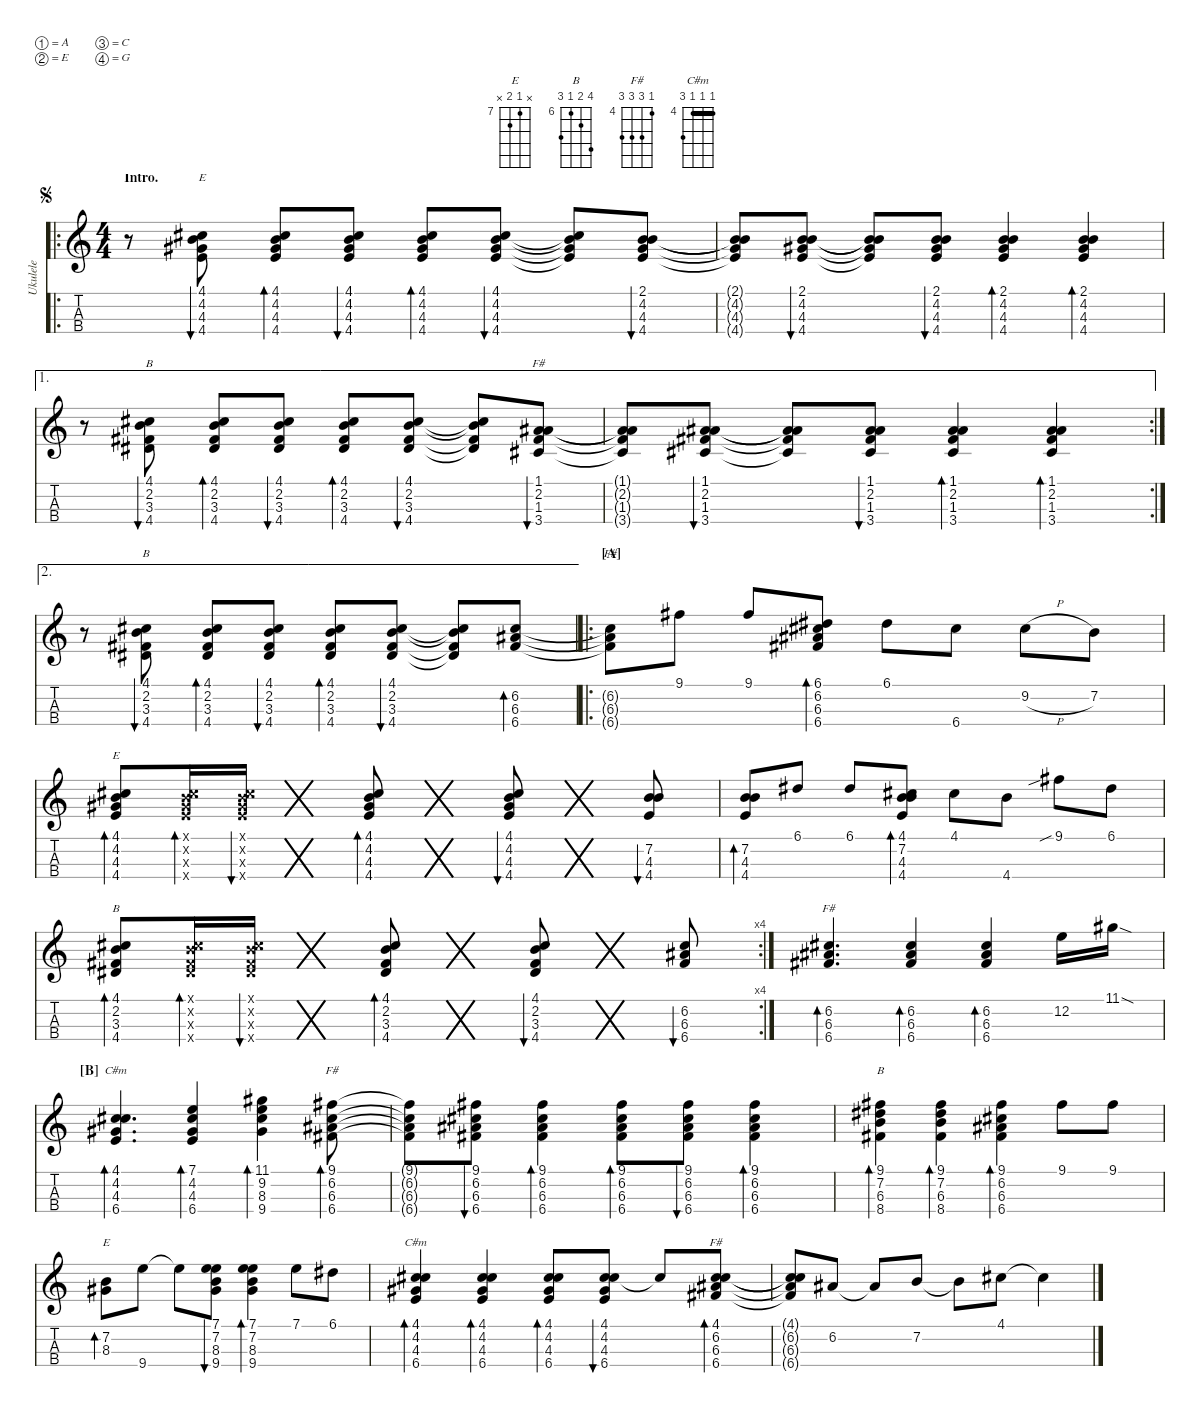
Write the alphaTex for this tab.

\defaultSystemsLayout 4
\hideDynamics
\bracketExtendMode nobrackets
\otherSystemsTrackNameOrientation horizontal
\defaultBarNumberDisplay Hide
\track ("Ukulele" "Ukulele") {instrument acousticguitarnylon}
\staff {score tabs}
\tuning (A4 E4 C4 G4)
\displaytranspose 0
\chord ("E" 4 4 4 4) {barre (4 4 4)}
\chord ("B" 4 2 3 4)
\chord ("F#" 1 2 1 3) {barre 1}
\chord ("F#" x 6 6 6) {firstfret 6 barre (6 6)}
\chord ("C#m" 4 4 4 6) {firstfret 4 barre (4 4)}
\chord ("F#" 9 6 6 6) {firstfret 6 barre (6 6)}
\chord ("B" 9 7 6 8) {firstfret 6}
\chord ("E" x 7 8 x) {firstfret 7}
\chord ("F#" 4 6 6 6) {firstfret 4}
\ro
\ts (4 4)
\section ("" "Intro.")
\jump segno
\tempo (120 hide)
\clef g2
\ks c
r.8{dy mf instrument acousticguitarnylon beam Down} (4.3 4.2{acc #} 4.4 4.1{acc #}).8{bu 30 ch "E" beam Up} (4.3 4.2{acc #} 4.4 4.1{acc #}).8{bd 30 beam Up} (4.3 4.2{acc #} 4.4 4.1{acc #}).8{bu 30 beam Up} (4.3 4.2{acc #} 4.4 4.1{acc #}).8{bd 30 beam Up} (4.3 4.2{acc #} 4.4 4.1{acc #}).8{bu 30 beam Up} (4.4{t} 4.3{t} 4.2{t acc #} 4.1{t acc #}).8{beam Up} (4.3 4.2{acc #} 4.4 2.1).8{bu 30 beam Up} |
(2.1{t} 4.2{t acc #} 4.3{t} 4.4{t}).8{beam Up} (2.1 4.2{acc #} 4.3 4.4).8{bu 30 beam Up} (4.4{t} 4.3{t} 4.2{t acc #} 2.1{t}).8{beam Up} (2.1 4.2{acc #} 4.3 4.4).8{bu 30 beam Up} (2.1 4.2{acc #} 4.3 4.4).4{bd 30 beam Up} (2.1 4.2{acc #} 4.3 4.4).4{bd 30 beam Up} |
\ae 1
r.8{beam Down} (3.3{acc #} 2.2{acc #} 4.4 4.1{acc #}).8{bu 30 ch "B" beam Up} (3.3{acc #} 2.2{acc #} 4.4 4.1{acc #}).8{bd 30 beam Up} (3.3{acc #} 2.2{acc #} 4.4 4.1{acc #}).8{bu 30 beam Up} (3.3{acc #} 2.2{acc #} 4.4 4.1{acc #}).8{bd 30 beam Up} (3.3{acc #} 2.2{acc #} 4.4 4.1{acc #}).8{bu 30 beam Up} (4.4{t} 3.3{t acc #} 2.2{t acc #} 4.1{t acc #}).8{beam Up} (1.3{acc #} 2.2{acc #} 3.4{acc #} 1.1{acc #}).8{bu 30 ch "F#" beam Up} |
\ae 1
\rc 2
(1.3{t acc #} 2.2{t acc #} 3.4{t acc #} 1.1{t acc #}).8{beam Up} (1.3{acc #} 2.2{acc #} 3.4{acc #} 1.1{acc #}).8{bu 30 beam Up} (1.3{t acc #} 2.2{t acc #} 3.4{t acc #} 1.1{t acc #}).8{beam Up} (1.3{acc #} 2.2{acc #} 3.4{acc #} 1.1{acc #}).8{bu 30 beam Up} (1.3{acc #} 2.2{acc #} 3.4{acc #} 1.1{acc #}).4{bd 30 beam Up} (1.3{acc #} 2.2{acc #} 3.4{acc #} 1.1{acc #}).4{bd 30 beam Up} |
\ae 2
r.8{beam Down} (3.3{acc #} 2.2{acc #} 4.4 4.1{acc #}).8{bu 30 ch "B" beam Up} (3.3{acc #} 2.2{acc #} 4.4 4.1{acc #}).8{bd 30 beam Up} (3.3{acc #} 2.2{acc #} 4.4 4.1{acc #}).8{bu 30 beam Up} (3.3{acc #} 2.2{acc #} 4.4 4.1{acc #}).8{bd 30 beam Up} (3.3{acc #} 2.2{acc #} 4.4 4.1{acc #}).8{bu 30 beam Up} (4.4{t} 3.3{t acc #} 2.2{t acc #} 4.1{t acc #}).8{beam Up} (6.3{acc #} 6.2{acc #} 6.4{acc #}).8{bd 30 beam Up} |
\ro
\section ("A" "")
(6.3{t acc #} 6.2{t acc #} 6.4{t acc #}).8{ch "F#" beam Down} 9.1{acc #}.8{beam Down} 9.1{acc #}.8{beam Up} (6.1{acc #} 6.3{acc #} 6.2{acc #} 6.4{acc #}).8{bd 30 beam Up} 6.1{acc #}.8{beam Down} 6.4{acc #}.8{beam Down} 9.2{h acc #}.8{beam Down} 7.2.8{beam Down} |
\beaming (8 2 2 2 2)
(4.1{acc #} 4.3 4.2{acc #} 4.4).8{bd 30 ch "E" beam Up} (4.1{x acc #} 4.3{x} 4.2{x acc #} 4.4{x}).16{bd 30 beam Up} (4.1{x acc #} 4.3{x} 4.2{x acc #} 4.4{x}).16{bu 30 beam Up} ().8{ds beam Down} (4.1{acc #} 4.3 4.2{acc #} 4.4).8{bd 30 beam Up} ().8{ds beam Down} (4.1{acc #} 4.3 4.2{acc #} 4.4).8{bu 30 beam Up} ().8{ds beam Down} (4.3 7.2 4.4).8{bu 30 beam Up} |
(4.3 7.2 4.4).8{bd 30 beam Up} 6.1{acc #}.8{beam Up} 6.1{acc #}.8{beam Up} (4.1{acc #} 4.3 4.4 7.2).8{bd 30 beam Up} 4.1{acc #}.8{beam Down} 4.4.8{beam Down} 9.1{sib acc #}.8{beam Down} 6.1{acc #}.8{beam Down} |
\rc 4
(4.1{acc #} 4.4 2.2{acc #} 3.3{acc #}).8{bd 30 ch "B" beam Up} (4.1{x acc #} 4.4{x} 2.2{x acc #} 3.3{x acc #}).16{bd 30 beam Up} (4.1{x acc #} 4.4{x} 2.2{x acc #} 3.3{x acc #}).16{bu 30 beam Up} ().8{ds beam Down} (4.1{acc #} 4.4 2.2{acc #} 3.3{acc #}).8{bd 30 beam Up} ().8{ds beam Down} (4.1{acc #} 4.4 2.2{acc #} 3.3{acc #}).8{bu 30 beam Up} ().8{ds beam Down} (6.3{acc #} 6.2{acc #} 6.4{acc #}).8{bu 30 beam Up} |
(6.3{acc #} 6.2{acc #} 6.4{acc #}).4{d bd 30 ch "F#" beam Up} (6.3{acc #} 6.2{acc #} 6.4{acc #}).4{bd 30 beam Up} (6.3{acc #} 6.2{acc #} 6.4{acc #}).4{bd 30 beam Up} 12.2.16{beam Down} 11.1{sod acc #}.16{beam Down} |
\section ("B" "")
(4.3 4.2{acc #} 6.4{acc #} 4.1{acc #}).4{d bd 30 ch "C#m" beam Up} (7.1 4.3 4.2{acc #} 6.4{acc #}).4{bd 30 beam Up} (8.3{acc #} 9.4 9.2{acc #} 11.1{acc #}).4{bd 30 beam Down} (6.3{acc #} 6.2{acc #} 6.4{acc #} 9.1{acc #}).8{bd 30 ch "F#" beam Down} |
(9.1{t acc #} 6.4{t acc #} 6.2{t acc #} 6.3{t acc #}).8{beam Down} (9.1{acc #} 6.4{acc #} 6.2{acc #} 6.3{acc #}).8{bu 30 beam Down} (9.1{acc #} 6.4{acc #} 6.2{acc #} 6.3{acc #}).4{bd 30 beam Down} (9.1{acc #} 6.4{acc #} 6.2{acc #} 6.3{acc #}).8{bd 30 beam Down} (9.1{acc #} 6.4{acc #} 6.2{acc #} 6.3{acc #}).8{bu 30 beam Down} (9.1{acc #} 6.4{acc #} 6.2{acc #} 6.3{acc #}).4{bd 30 beam Down} |
(9.1{acc #} 6.3{acc #} 7.2 8.4{acc #}).4{bd 30 ch "B" beam Down} (9.1{acc #} 6.3{acc #} 7.2 8.4{acc #}).4{bd 30 beam Down} (6.3{acc #} 6.2{acc #} 6.4{acc #} 9.1{acc #}).4{bd 30 beam Down} 9.1{acc #}.8{beam Down} 9.1{acc #}.8{beam Down} |
(8.3{acc #} 7.2).8{bd 30 ch "E" beam Down} 9.4.8{beam Down} 9.4{t}.8{beam Down} (7.2 8.3{acc #} 9.4 7.1).8{bu 30 beam Down} (7.2 8.3{acc #} 9.4 7.1).4{bd 30 beam Down} 7.1.8{beam Down} 6.1{acc #}.8{beam Down} |
(4.3 4.2{acc #} 4.1{acc #} 6.4{acc #}).4{bd 30 ch "C#m" beam Up} (4.3 4.2{acc #} 4.1{acc #} 6.4{acc #}).4{bd 30 beam Up} (4.3 4.2{acc #} 4.1{acc #} 6.4{acc #}).8{bd 30 beam Up} (4.3 4.2{acc #} 4.1{acc #} 6.4{acc #}).8{bu 30 beam Up} 4.1{t acc #}.8{beam Up} (4.1{acc #} 6.3{acc #} 6.2{acc #} 6.4{acc #}).8{bd 30 ch "F#" beam Up} |
(4.1{t acc #} 6.2{t acc #} 6.3{t acc #} 6.4{t acc #}).8{beam Up} 6.2{acc #}.8{beam Up} 6.2{t acc #}.8{beam Up} 7.2.8{beam Up} 7.2{t}.8{beam Down} 4.1{acc #}.8{beam Down} 4.1{t acc #}.4{beam Down}
